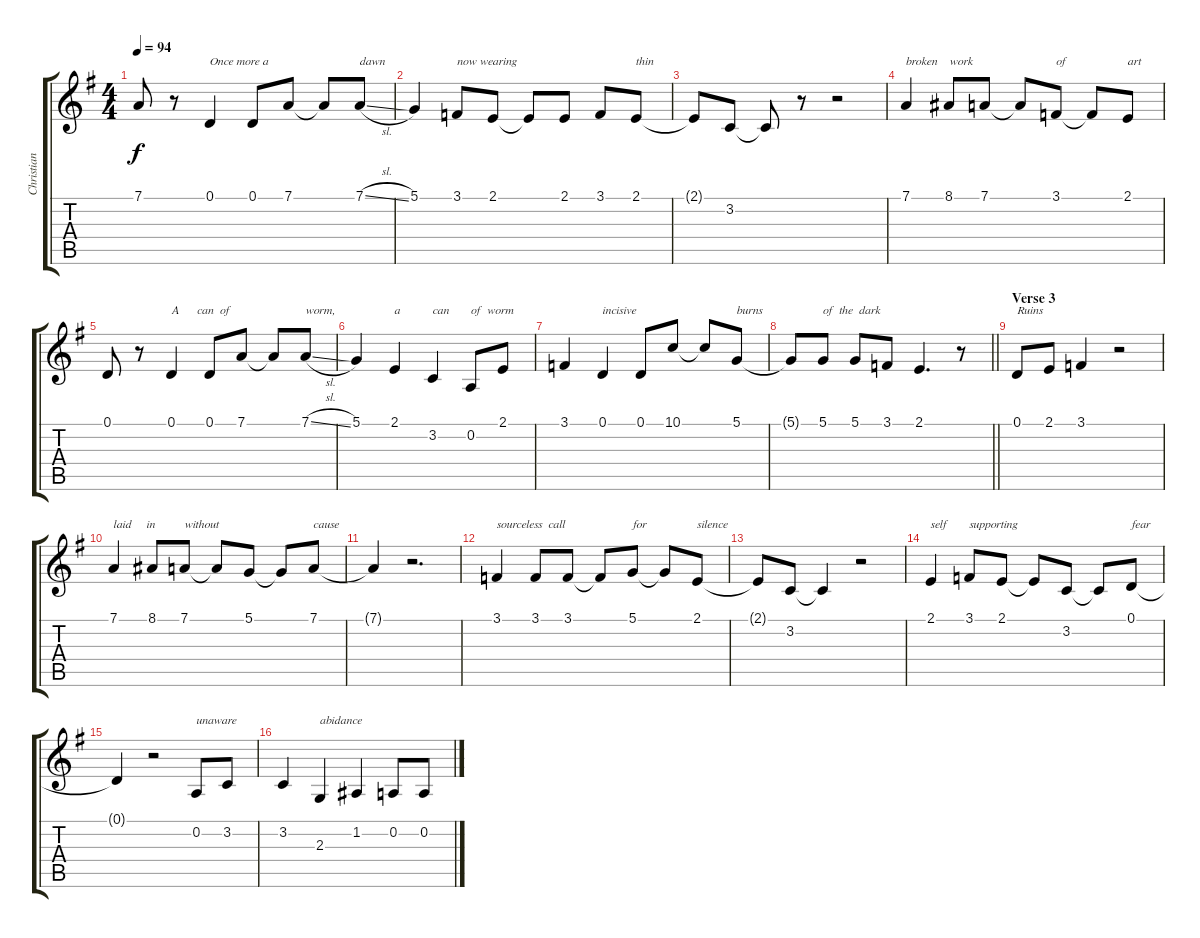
\track ("Christian Alvestam - vocal" "Christian ") {instrument tenorsax}
\staff {score tabs}
\tuning (D4 A3 F3 C3 G2 D2) {hide}
\ts (4 4)
\tempo 94
\clef g2
\ks eminor
7.1{t}.8{dy f} r.8 0.1.4{txt "Once more a"} 0.1.8 7.1.8 7.1{t}.8 7.1{sl}.8{txt "dawn"} |
5.1.4 3.1.8{txt "now wearing "} 2.1.8 2.1{t}.8 2.1.8 3.1.8 2.1.8{txt "thin"} |
2.1{t}.8 3.2.8 3.2{t}.8 r.8 r.2 |
7.1.4{txt "broken    work"} 8.1.8 7.1.8 7.1{t}.8 3.1.8{txt "of"} 3.1{t}.8 2.1.8{txt "art"} |
0.1.8 r.8 0.1.4{txt "A      can  of "} 0.1.8 7.1.8 7.1{t}.8 7.1{sl}.8{txt "worm,"} |
5.1.4 2.1.4{txt "a"} 3.2.4{txt "can"} 0.2.8{txt "of  worm"} 2.1.8 |
3.1.4 0.1.4{txt "incisive"} 0.1.8 10.1.8 10.1{t}.8 5.1.8{txt "burns"} |
\barLineRight lightlight
5.1{t}.8 5.1.8{txt "of  the  dark"} 5.1.8 3.1.8 2.1.4{d} r.8 |
\section ("" "Verse 3")
0.1.8{txt "Ruins"} 2.1.8 3.1.4 r.2 |
7.1.4{txt "laid     in "} 8.1.8 7.1.8{txt "without"} 7.1{t}.8 5.1.8 5.1{t}.8 7.1.8{txt "cause"} |
7.1{t}.4 r.2{d} |
3.1.4{txt "sourceless  call"} 3.1.8 3.1.8 3.1{t}.8 5.1.8{txt "for"} 5.1{t}.8 2.1.8{txt "silence"} |
2.1{t}.8 3.2.8 3.2{t}.4 r.2 |
2.1.4{txt "self"} 3.1.8{txt "supporting"} 2.1.8 2.1{t}.8 3.2.8 3.2{t}.8 0.1.8{txt "fear"} |
0.1{t}.4 r.2 0.2.8{txt "unaware "} 3.2.8 |
3.2.4 2.3.4{txt "abidance"} 1.2.4 0.2.8 0.2.8
